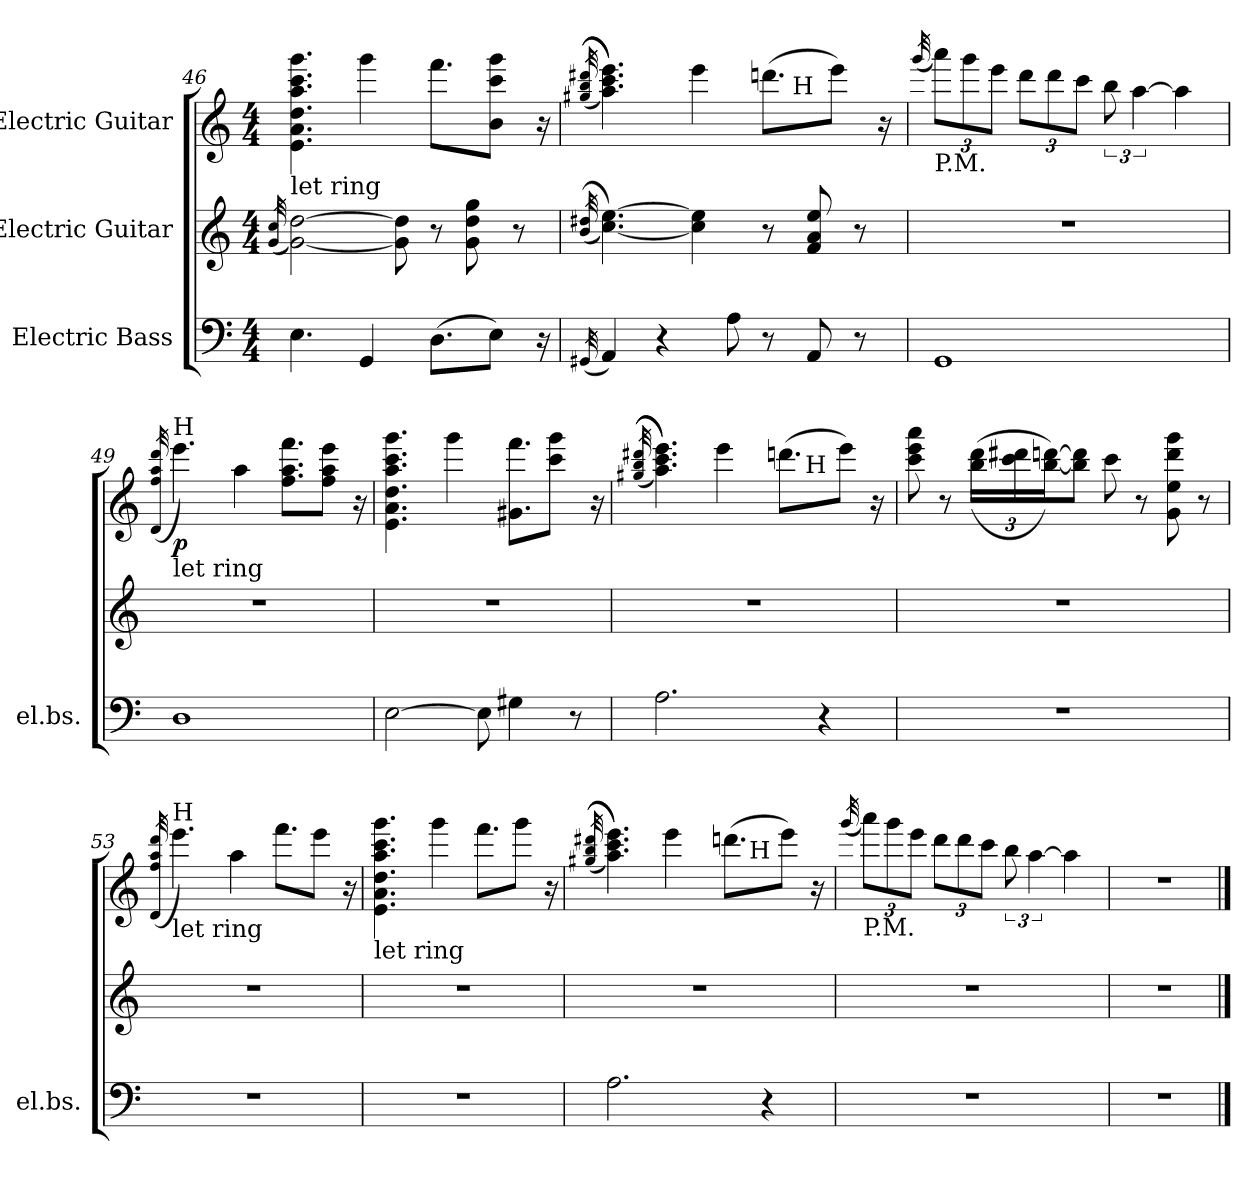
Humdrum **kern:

**kern	**kern	**kern	**dynam
*part3	*part2	*part1	*part1
*staff3	*staff2	*staff1	*staff1
*I"Electric Bass	*I"Electric Guitar	*I"Electric Guitar	*
*I'el.bs.	*	*	*
!!LO:PB:g=z
*clefF4	*clefG2	*clefG2	*
*ITrd7c12	*ITrd7c12	*ITrd7c12	*
*k[]	*k[]	*k[]	*
*C:	*C:	*C:	*
*M4/4	*M4/4	*M4/4	*
=46	=46	=46	=46
.	(32qG/ 32qc/	.	.
!	!	!LO:TX:b:t=let ring	!
4.EE\	[2G\ [2d\)	4.E\ 4.A\ 4.d\ 4.a\ 4.cc\ 4.gg\	.
4GGG/	.	4gg\	.
.	8G\] 8d\]	.	.
(8.DD\L	8r	8.ff\L	.
.	8G\ 8d\ 8g\	.	.
8EE\J)	.	8B\ 8cc\ 8gg\J	.
.	8r	.	.
16r	.	16r	.
=47	=47	=47	=47
(32qGGG#X/	((32qB/ 32qd#X/	(((32qg#X/ 32qb/ 32qdd#X/	.
!	!	!LO:TX:b:t=let ring	!
*	*	*^	*
4AAA/)	[4.c\ [4.e\))	4.a\ 4.cc\ 4.ee\)))	2ryy	.
4r	.	.	.	.
.	4c\] 4e\]	4ee\	.	.
8AA\	.	.	8..ryy	.
8r	8r	(8.ddn\L	.	.
!	!	!	!LO:TX:a:t=H	!
.	.	.	4ryy	.
8AAA/	8F/ 8A/ 8e/	.	.	.
.	.	8ee\J)	.	.
8r	8r	.	.	.
.	.	16r	.	.
.	.	.	32ryy	.
*	*	*v	*v	*
=48	=48	=48	=48
.	.	(32qgg/	.
*	*	*Xbrackettup	*
!	!	!LO:TX:b:t=P.M.	!
1GGG	1r	12aa\L)	.
.	.	12gg\	.
.	.	12ee\J	.
.	.	12dd\L	.
.	.	12dd\	.
.	.	12cc\J	.
*	*	*brackettup	*
.	.	12b\	.
.	.	[6a\	.
.	.	4a\]	.
!!LO:LB:g=z
=49	=49	=49	=49
.	.	(32qD/ 32qf/ 32qa/ 32qdd/	.
!	!	!LO:TX:a:t=H	!
!	!	!LO:TX:b:t=let ring	!
!	!	!	!LO:DY:b
1DD	1r	4.ee\)	p
.	.	4a\	.
.	.	8.f\ 8.a\ 8.ff\L	.
.	.	8f\ 8a\ 8ee\J	.
.	.	16r	.
=50	=50	=50	=50
[2EE\	1r	4.E\ 4.A\ 4.d\ 4.a\ 4.cc\ 4.gg\	.
.	.	4gg\	.
8EE\]	.	.	.
4GG#X\	.	8.G#X\ 8.ff\L	.
.	.	8cc\ 8gg\J	.
8r	.	.	.
.	.	16r	.
=51	=51	=51	=51
.	.	(((32qg#X/ 32qb/ 32qdd#X/	.
*	*	*^	*
2.AA\	1r	4.a\ 4.cc\ 4.ee\)))	2ryy	.
.	.	4ee\	.	.
.	.	.	8..ryy	.
.	.	(8.ddn\L	.	.
!	!	!	!LO:TX:a:t=H	!
.	.	.	4ryy	.
4r	.	.	.	.
.	.	8ee\J)	.	.
.	.	16r	.	.
.	.	.	32ryy	.
*	*	*v	*v	*
!!LO:LB:g=z
=52	=52	=52	=52
1r	1r	8cc\ 8ee\ 8aa\	.
.	.	8r	.
*	*	*Xbrackettup	*
.	.	((24b\ 24dd\LL	.
.	.	24cc\ 24dd#X\	.
.	.	[24b\ [24ddn\J))	.
.	.	8b\] 8dd\]J	.
.	.	8cc\	.
.	.	8r	.
.	.	8G\ 8e\ 8dd\ 8gg\	.
.	.	8r	.
=53	=53	=53	=53
.	.	(32qD/ 32qf/ 32qa/ 32qdd/	.
!	!	!LO:TX:a:t=H	!
!	!	!LO:TX:b:t=let ring	!
1r	1r	4.ee\)	.
.	.	4a\	.
.	.	8.ff\L	.
.	.	8ee\J	.
.	.	16r	.
=54	=54	=54	=54
!	!	!LO:TX:b:t=let ring	!
1r	1r	4.E\ 4.A\ 4.d\ 4.a\ 4.cc\ 4.gg\	.
.	.	4gg\	.
.	.	8.ff\L	.
.	.	8gg\J	.
.	.	16r	.
!!LO:LB:g=z
=55	=55	=55	=55
.	.	(((32qg#X/ 32qb/ 32qdd#X/	.
*	*	*^	*
2.AA\	1r	4.a\ 4.cc\ 4.ee\)))	2ryy	.
.	.	4ee\	.	.
.	.	.	8..ryy	.
.	.	(8.ddn\L	.	.
!	!	!	!LO:TX:a:t=H	!
.	.	.	4ryy	.
4r	.	.	.	.
.	.	8ee\J)	.	.
.	.	16r	.	.
.	.	.	32ryy	.
*	*	*v	*v	*
=56	=56	=56	=56
.	.	(32qgg/	.
!	!	!LO:TX:b:t=P.M.	!
1r	1r	12aa\L)	.
.	.	12gg\	.
.	.	12ee\J	.
.	.	12dd\L	.
.	.	12dd\	.
.	.	12cc\J	.
*	*	*brackettup	*
.	.	12b\	.
.	.	[6a\	.
.	.	4a\]	.
=57	=57	=57	=57
1r	1r	1r	.
==	==	==	==
*-	*-	*-	*-
